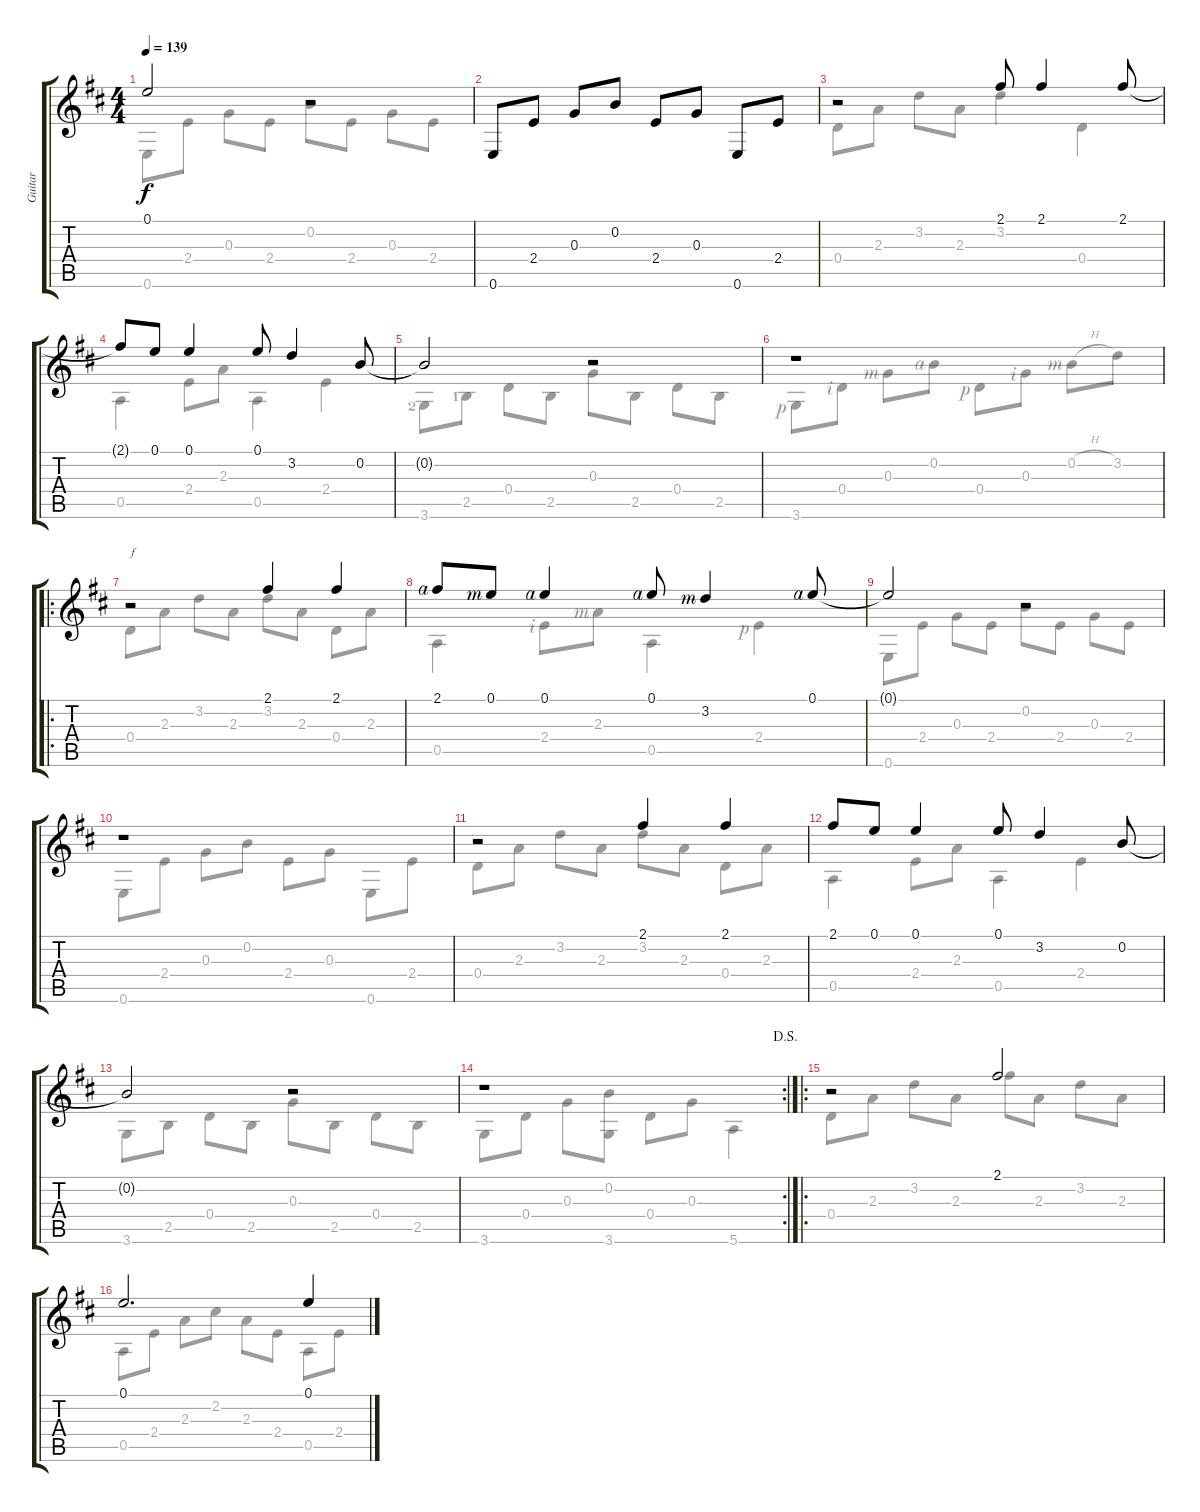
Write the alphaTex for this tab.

\track ("Guitar" "Guitar") {instrument acousticguitarnylon}
\staff {score tabs}
\tuning (E4 B3 G3 D3 A2 E2) {hide}
\voice
\ts (4 4)
\tempo 139
\clef g2
\ks d
0.1{t}.2{dy f} r.2 |
0.6.8 2.4.8 0.3.8 0.2.8 2.4.8 0.3.8 0.6.8 2.4.8 |
r.2 2.1.8 2.1.4 2.1.8 |
2.1{t}.8 0.1.8 0.1.4 0.1.8 3.2.4 0.2.8 |
0.2{t}.2 r.2 |
r.1{volume 16} |
\ro
r.2{txt "f"} 2.1.4 2.1.4 |
2.1{rf 4}.8 0.1{rf 3}.8 0.1{rf 4}.4 0.1{rf 4}.8 3.2{rf 3}.4 0.1{rf 4}.8 |
0.1{t}.2 r.2 |
r.1 |
r.2 2.1.4 2.1.4 |
2.1.8 0.1.8 0.1.4 0.1.8 3.2.4 0.2.8 |
0.2{t}.2 r.2 |
\rc 2
\jump dalsegno
r.1 |
\ro
r.2 2.1.2 |
0.1.2{d} 0.1.4
\voice
\clef g2
\ottava regular
\simile none
\ks d
0.6.8{dy f} 2.4.8 0.3.8 2.4.8 0.2.8 2.4.8 0.3.8 2.4.8 |
|
0.4.8 2.3.8 3.2.8 2.3.8 3.2.4 0.4.4 |
0.5.4 2.4.8 2.3.8 0.5.4 2.4.4 |
3.6{lf 3}.8 2.5{lf 2}.8 0.4.8 2.5.8 0.3.8 2.5.8 0.4.8 2.5.8 |
3.6{rf 1}.8 0.4{rf 2}.8 0.3{rf 3}.8 0.2{rf 4}.8 0.4{rf 1}.8 0.3{rf 2}.8 0.2{h rf 3}.8 3.2.8 |
0.4.8 2.3.8 3.2.8 2.3.8 3.2.8 2.3.8 0.4.8 2.3.8 |
0.5.4 2.4{rf 2}.8 2.3{rf 3}.8 0.5.4 2.4{rf 1}.4 |
0.6.8 2.4.8 0.3.8 2.4.8 0.2.8 2.4.8 0.3.8 2.4.8 |
0.6.8 2.4.8 0.3.8 0.2.8 2.4.8 0.3.8 0.6.8 2.4.8 |
0.4.8 2.3.8 3.2.8 2.3.8 3.2.8 2.3.8 0.4.8 2.3.8 |
0.5.4 2.4.8 2.3.8 0.5.4 2.4.4 |
3.6.8 2.5.8 0.4.8 2.5.8 0.3.8 2.5.8 0.4.8 2.5.8 |
3.6.8 0.4.8 0.3.8 (0.2 3.6).8 0.4.8 0.3.8 5.6.4 |
0.4.8 2.3.8 3.2.8 2.3.8 2.1.8 2.3.8 3.2.8 2.3.8 |
0.5.8 2.4.8 2.3.8 2.2.8 2.3.8 2.4.8 0.5.8 2.4.8
